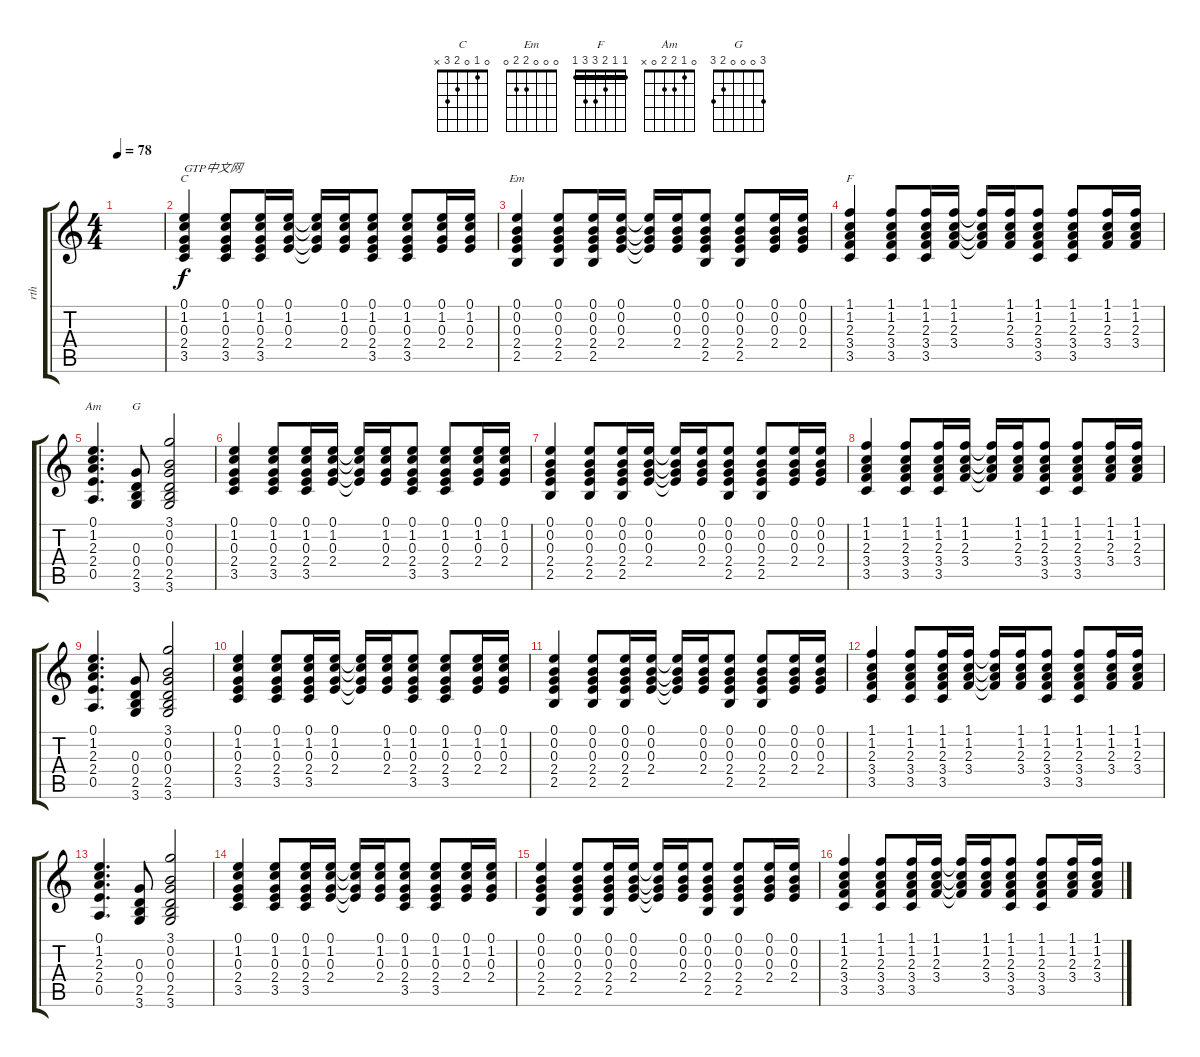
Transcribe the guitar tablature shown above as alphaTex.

\track ("rth" "rth") {instrument electricguitarclean}
\staff {score tabs}
\tuning (E4 B3 G3 D3 A2 E2) {hide}
\chord ("C" 0 1 0 2 3 x)
\chord ("Em" 0 0 0 2 2 0)
\chord ("F" 1 1 2 3 3 1) {barre 1}
\chord ("Am" 0 1 2 2 0 x)
\chord ("G" 3 0 0 0 2 3)
\ts (4 4)
\tempo 78
\clef g2
\ks c
|
(0.1 1.2 0.3 2.4 3.5).4{ch "C" txt "GTP中文网"} (0.1 1.2 0.3 2.4 3.5).8 (0.1 1.2 0.3 2.4 3.5).16 (0.1 1.2 0.3 2.4).16 (0.1{t} 1.2{t} 0.3{t} 2.4{t}).16 (0.1 1.2 0.3 2.4).16 (0.1 1.2 0.3 2.4 3.5).8 (0.1 1.2 0.3 2.4 3.5).8 (0.1 1.2 0.3 2.4).16 (0.1 1.2 0.3 2.4).16 |
(0.1 0.2 0.3 2.4 2.5).4{ch "Em"} (0.1 0.2 0.3 2.4 2.5).8 (0.1 0.2 0.3 2.4 2.5).16 (0.1 0.2 0.3 2.4).16 (0.1{t} 0.2{t} 0.3{t} 2.4{t}).16 (0.1 0.2 0.3 2.4).16 (0.1 0.2 0.3 2.4 2.5).8 (0.1 0.2 0.3 2.4 2.5).8 (0.1 0.2 0.3 2.4).16 (0.1 0.2 0.3 2.4).16 |
(1.1 1.2 2.3 3.4 3.5).4{ch "F"} (1.1 1.2 2.3 3.4 3.5).8 (1.1 1.2 2.3 3.4 3.5).16 (1.1 1.2 2.3 3.4).16 (1.1{t} 1.2{t} 2.3{t} 3.4{t}).16 (1.1 1.2 2.3 3.4).16 (1.1 1.2 2.3 3.4 3.5).8 (1.1 1.2 2.3 3.4 3.5).8 (1.1 1.2 2.3 3.4).16 (1.1 1.2 2.3 3.4).16 |
(0.1 1.2 2.3 2.4 0.5).4{d ch "Am"} (0.3 0.4 2.5 3.6).8{ch "G"} (3.1 0.2 0.3 0.4 2.5 3.6).2 |
(0.1 1.2 0.3 2.4 3.5).4 (0.1 1.2 0.3 2.4 3.5).8 (0.1 1.2 0.3 2.4 3.5).16 (0.1 1.2 0.3 2.4).16 (0.1{t} 1.2{t} 0.3{t} 2.4{t}).16 (0.1 1.2 0.3 2.4).16 (0.1 1.2 0.3 2.4 3.5).8 (0.1 1.2 0.3 2.4 3.5).8 (0.1 1.2 0.3 2.4).16 (0.1 1.2 0.3 2.4).16 |
(0.1 0.2 0.3 2.4 2.5).4 (0.1 0.2 0.3 2.4 2.5).8 (0.1 0.2 0.3 2.4 2.5).16 (0.1 0.2 0.3 2.4).16 (0.1{t} 0.2{t} 0.3{t} 2.4{t}).16 (0.1 0.2 0.3 2.4).16 (0.1 0.2 0.3 2.4 2.5).8 (0.1 0.2 0.3 2.4 2.5).8 (0.1 0.2 0.3 2.4).16 (0.1 0.2 0.3 2.4).16 |
(1.1 1.2 2.3 3.4 3.5).4 (1.1 1.2 2.3 3.4 3.5).8 (1.1 1.2 2.3 3.4 3.5).16 (1.1 1.2 2.3 3.4).16 (1.1{t} 1.2{t} 2.3{t} 3.4{t}).16 (1.1 1.2 2.3 3.4).16 (1.1 1.2 2.3 3.4 3.5).8 (1.1 1.2 2.3 3.4 3.5).8 (1.1 1.2 2.3 3.4).16 (1.1 1.2 2.3 3.4).16 |
(0.1 1.2 2.3 2.4 0.5).4{d} (0.3 0.4 2.5 3.6).8 (3.1 0.2 0.3 0.4 2.5 3.6).2 |
(0.1 1.2 0.3 2.4 3.5).4 (0.1 1.2 0.3 2.4 3.5).8 (0.1 1.2 0.3 2.4 3.5).16 (0.1 1.2 0.3 2.4).16 (0.1{t} 1.2{t} 0.3{t} 2.4{t}).16 (0.1 1.2 0.3 2.4).16 (0.1 1.2 0.3 2.4 3.5).8 (0.1 1.2 0.3 2.4 3.5).8 (0.1 1.2 0.3 2.4).16 (0.1 1.2 0.3 2.4).16 |
(0.1 0.2 0.3 2.4 2.5).4 (0.1 0.2 0.3 2.4 2.5).8 (0.1 0.2 0.3 2.4 2.5).16 (0.1 0.2 0.3 2.4).16 (0.1{t} 0.2{t} 0.3{t} 2.4{t}).16 (0.1 0.2 0.3 2.4).16 (0.1 0.2 0.3 2.4 2.5).8 (0.1 0.2 0.3 2.4 2.5).8 (0.1 0.2 0.3 2.4).16 (0.1 0.2 0.3 2.4).16 |
(1.1 1.2 2.3 3.4 3.5).4 (1.1 1.2 2.3 3.4 3.5).8 (1.1 1.2 2.3 3.4 3.5).16 (1.1 1.2 2.3 3.4).16 (1.1{t} 1.2{t} 2.3{t} 3.4{t}).16 (1.1 1.2 2.3 3.4).16 (1.1 1.2 2.3 3.4 3.5).8 (1.1 1.2 2.3 3.4 3.5).8 (1.1 1.2 2.3 3.4).16 (1.1 1.2 2.3 3.4).16 |
(0.1 1.2 2.3 2.4 0.5).4{d} (0.3 0.4 2.5 3.6).8 (3.1 0.2 0.3 0.4 2.5 3.6).2 |
(0.1 1.2 0.3 2.4 3.5).4 (0.1 1.2 0.3 2.4 3.5).8 (0.1 1.2 0.3 2.4 3.5).16 (0.1 1.2 0.3 2.4).16 (0.1{t} 1.2{t} 0.3{t} 2.4{t}).16 (0.1 1.2 0.3 2.4).16 (0.1 1.2 0.3 2.4 3.5).8 (0.1 1.2 0.3 2.4 3.5).8 (0.1 1.2 0.3 2.4).16 (0.1 1.2 0.3 2.4).16 |
(0.1 0.2 0.3 2.4 2.5).4 (0.1 0.2 0.3 2.4 2.5).8 (0.1 0.2 0.3 2.4 2.5).16 (0.1 0.2 0.3 2.4).16 (0.1{t} 0.2{t} 0.3{t} 2.4{t}).16 (0.1 0.2 0.3 2.4).16 (0.1 0.2 0.3 2.4 2.5).8 (0.1 0.2 0.3 2.4 2.5).8 (0.1 0.2 0.3 2.4).16 (0.1 0.2 0.3 2.4).16 |
(1.1 1.2 2.3 3.4 3.5).4 (1.1 1.2 2.3 3.4 3.5).8 (1.1 1.2 2.3 3.4 3.5).16 (1.1 1.2 2.3 3.4).16 (1.1{t} 1.2{t} 2.3{t} 3.4{t}).16 (1.1 1.2 2.3 3.4).16 (1.1 1.2 2.3 3.4 3.5).8 (1.1 1.2 2.3 3.4 3.5).8 (1.1 1.2 2.3 3.4).16 (1.1 1.2 2.3 3.4).16
